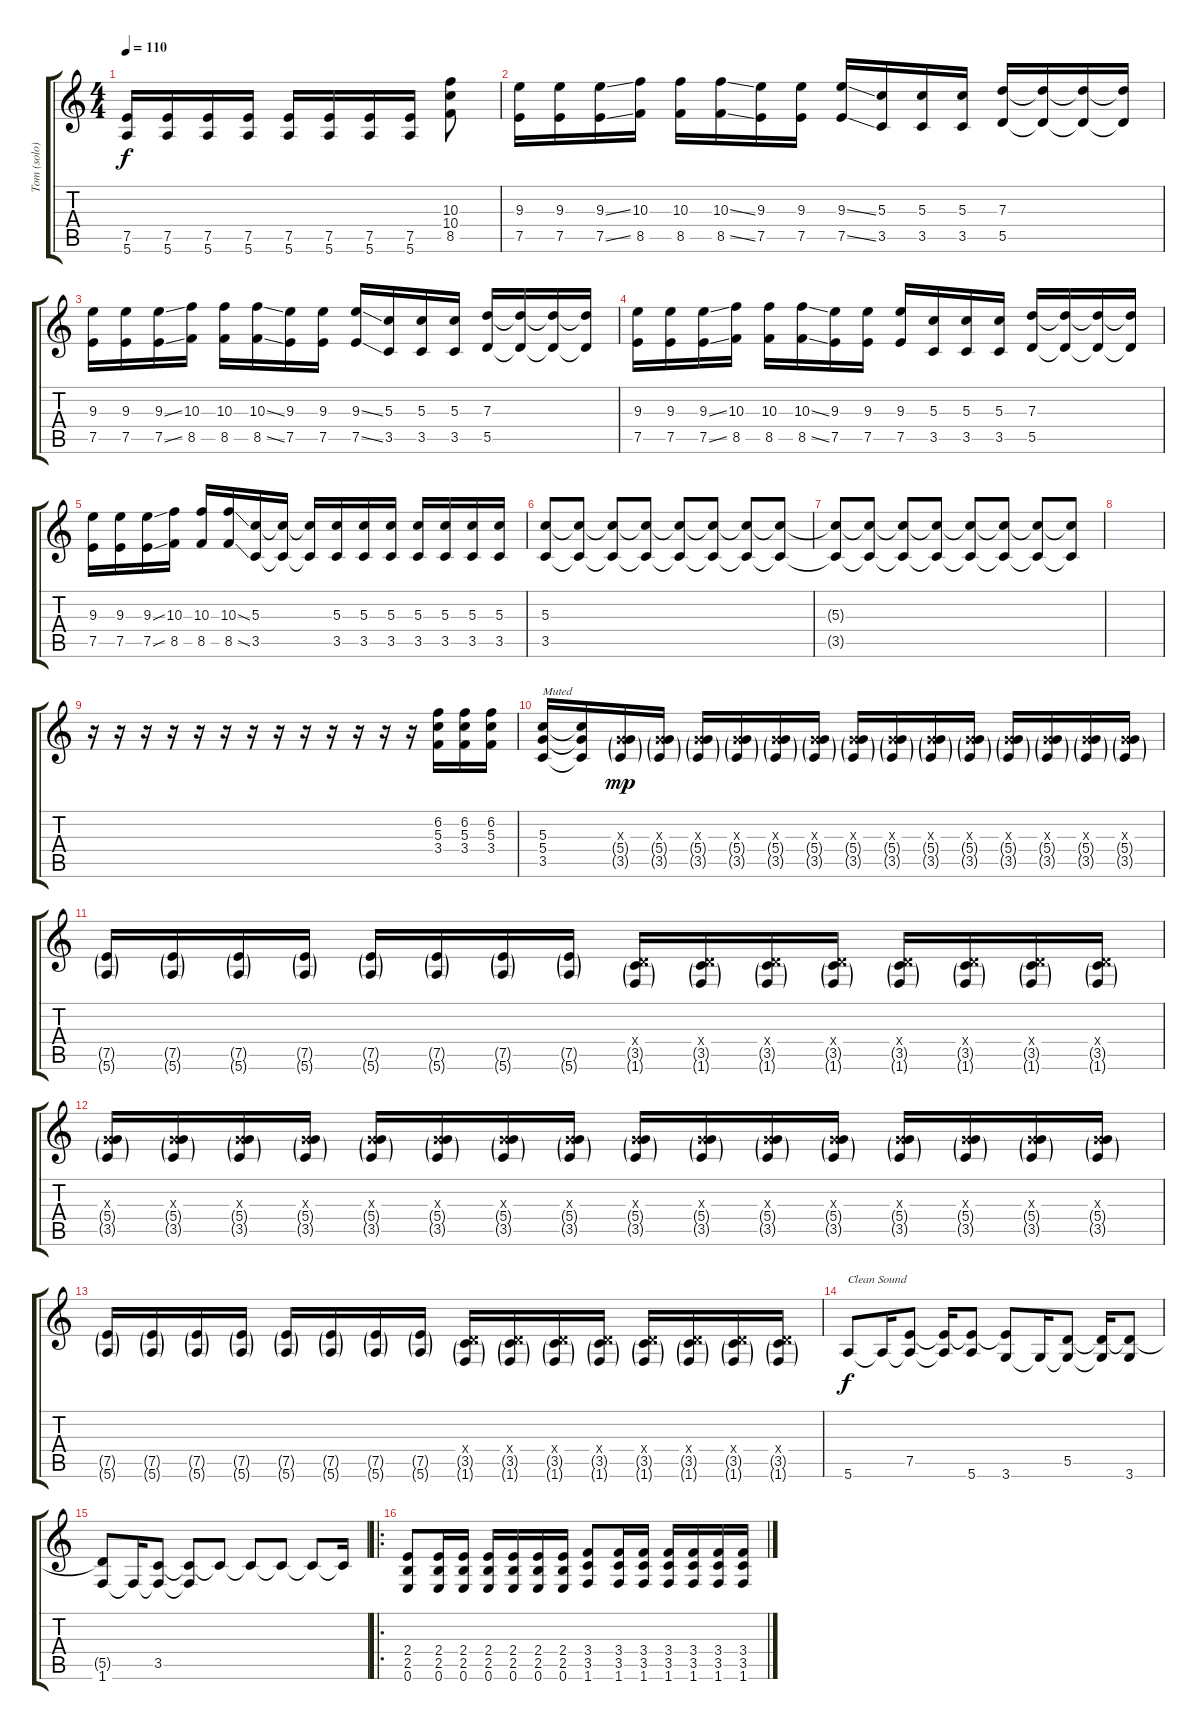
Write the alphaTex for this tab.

\track ("Tom (solo)" "Tom (solo)") {instrument distortionguitar}
\staff {score tabs}
\tuning (E4 B3 G3 D3 A2 E2) {hide}
\ts (4 4)
\tempo 110
\clef g2
\ks c
(7.5 5.6).16{dy f} (7.5 5.6).16 (7.5 5.6).16 (7.5 5.6).16 (7.5 5.6).16 (7.5 5.6).16 (7.5 5.6).16 (7.5 5.6).16 (10.3 10.4 8.5).8{volume 16 instrument distortionguitar} |
(9.3 7.5).16{volume 16 instrument distortionguitar} (9.3 7.5).16 (9.3{ss} 7.5{ss}).16 (10.3 8.5).16 (10.3 8.5).16 (10.3{ss} 8.5{ss}).16 (9.3 7.5).16 (9.3 7.5).16 (9.3{ss} 7.5{ss}).16 (5.3 3.5).16 (5.3 3.5).16 (5.3 3.5).16 (7.3 5.5).16 (7.3{t} 5.5{t}).16 (7.3{t} 5.5{t}).16 (7.3{t} 5.5{t}).16 |
(9.3 7.5).16 (9.3 7.5).16 (9.3{ss} 7.5{ss}).16 (10.3 8.5).16 (10.3 8.5).16 (10.3{ss} 8.5{ss}).16 (9.3 7.5).16 (9.3 7.5).16 (9.3{ss} 7.5{ss}).16 (5.3 3.5).16 (5.3 3.5).16 (5.3 3.5).16 (7.3 5.5).16 (7.3{t} 5.5{t}).16 (7.3{t} 5.5{t}).16 (7.3{t} 5.5{t}).16 |
(9.3 7.5).16 (9.3 7.5).16 (9.3{ss} 7.5{ss}).16 (10.3 8.5).16 (10.3 8.5).16 (10.3{ss} 8.5{ss}).16 (9.3 7.5).16 (9.3 7.5).16 (9.3 7.5).16 (5.3 3.5).16 (5.3 3.5).16 (5.3 3.5).16 (7.3 5.5).16 (7.3{t} 5.5{t}).16 (7.3{t} 5.5{t}).16 (7.3{t} 5.5{t}).16 |
(9.3 7.5).16 (9.3 7.5).16 (9.3{ss} 7.5{ss}).16 (10.3 8.5).16 (10.3 8.5).16 (10.3{ss} 8.5{ss}).16 (5.3 3.5).16 (5.3{t} 3.5{t}).16 (5.3{t} 3.5{t}).16 (5.3 3.5).16 (5.3 3.5).16 (5.3 3.5).16 (5.3 3.5).16 (5.3 3.5).16 (5.3 3.5).16 (5.3 3.5).16 |
(5.3 3.5).8 (5.3{t} 3.5{t}).8 (5.3{t} 3.5{t}).8{volume 15} (5.3{t} 3.5{t}).8{volume 14} (5.3{t} 3.5{t}).8{volume 13} (5.3{t} 3.5{t}).8{volume 11} (5.3{t} 3.5{t}).8{volume 10} (5.3{t} 3.5{t}).8{volume 9} |
(5.3{t} 3.5{t}).8{volume 8} (5.3{t} 3.5{t}).8{volume 7} (5.3{t} 3.5{t}).8{volume 6} (5.3{t} 3.5{t}).8{volume 5} (5.3{t} 3.5{t}).8{volume 4} (5.3{t} 3.5{t}).8{volume 3} (5.3{t} 3.5{t}).8{volume 2} (5.3{t} 3.5{t}).8{volume 0} |
|
r.16 r.16 r.16 r.16 r.16 r.16 r.16 r.16 r.16 r.16 r.16 r.16 r.16 (6.2 5.3 3.4).16 (6.2 5.3 3.4).16 (6.2 5.3 3.4).16 |
(5.3 5.4 3.5).16{txt "Muted"} (5.3{t} 5.4{t} 3.5{t}).16 (0.3{x} 5.4{g} 3.5{g}).16{dy mp} (0.3{x} 5.4{g} 3.5{g}).16 (0.3{x} 5.4{g} 3.5{g}).16 (0.3{x} 5.4{g} 3.5{g}).16 (0.3{x} 5.4{g} 3.5{g}).16 (0.3{x} 5.4{g} 3.5{g}).16 (0.3{x} 5.4{g} 3.5{g}).16 (0.3{x} 5.4{g} 3.5{g}).16 (0.3{x} 5.4{g} 3.5{g}).16 (0.3{x} 5.4{g} 3.5{g}).16 (0.3{x} 5.4{g} 3.5{g}).16 (0.3{x} 5.4{g} 3.5{g}).16 (0.3{x} 5.4{g} 3.5{g}).16 (0.3{x} 5.4{g} 3.5{g}).16 |
(7.5{g} 5.6{g}).16 (7.5{g} 5.6{g}).16 (7.5{g} 5.6{g}).16 (7.5{g} 5.6{g}).16 (7.5{g} 5.6{g}).16 (7.5{g} 5.6{g}).16 (7.5{g} 5.6{g}).16 (7.5{g} 5.6{g}).16 (0.4{x} 3.5{g} 1.6{g}).16 (0.4{x} 3.5{g} 1.6{g}).16 (0.4{x} 3.5{g} 1.6{g}).16 (0.4{x} 3.5{g} 1.6{g}).16 (0.4{x} 3.5{g} 1.6{g}).16 (0.4{x} 3.5{g} 1.6{g}).16 (0.4{x} 3.5{g} 1.6{g}).16 (0.4{x} 3.5{g} 1.6{g}).16 |
(0.3{x} 5.4{g} 3.5{g}).16 (0.3{x} 5.4{g} 3.5{g}).16 (0.3{x} 5.4{g} 3.5{g}).16 (0.3{x} 5.4{g} 3.5{g}).16 (0.3{x} 5.4{g} 3.5{g}).16 (0.3{x} 5.4{g} 3.5{g}).16 (0.3{x} 5.4{g} 3.5{g}).16 (0.3{x} 5.4{g} 3.5{g}).16 (0.3{x} 5.4{g} 3.5{g}).16 (0.3{x} 5.4{g} 3.5{g}).16 (0.3{x} 5.4{g} 3.5{g}).16 (0.3{x} 5.4{g} 3.5{g}).16 (0.3{x} 5.4{g} 3.5{g}).16 (0.3{x} 5.4{g} 3.5{g}).16 (0.3{x} 5.4{g} 3.5{g}).16 (0.3{x} 5.4{g} 3.5{g}).16 |
(7.5{g} 5.6{g}).16 (7.5{g} 5.6{g}).16 (7.5{g} 5.6{g}).16 (7.5{g} 5.6{g}).16 (7.5{g} 5.6{g}).16 (7.5{g} 5.6{g}).16 (7.5{g} 5.6{g}).16 (7.5{g} 5.6{g}).16 (0.4{x} 3.5{g} 1.6{g}).16 (0.4{x} 3.5{g} 1.6{g}).16 (0.4{x} 3.5{g} 1.6{g}).16 (0.4{x} 3.5{g} 1.6{g}).16 (0.4{x} 3.5{g} 1.6{g}).16 (0.4{x} 3.5{g} 1.6{g}).16 (0.4{x} 3.5{g} 1.6{g}).16 (0.4{x} 3.5{g} 1.6{g}).16 |
5.6.8{txt "Clean Sound" dy f volume 16 instrument electricguitarclean} 5.6{t}.16 (7.5 5.6{t}).8 (7.5{t} 5.6{t}).16 (7.5{t} 5.6).8 (7.5{t} 3.6).8 3.6{t}.16 (5.5 3.6{t}).8 (5.5{t} 3.6{t}).16 (5.5{t} 3.6).8 |
(5.5{t} 1.6).8{instrument electricguitarclean} 1.6{t}.16 (3.5 1.6{t}).8 (3.5{t} 1.6{t}).8 3.5{t}.8 3.5{t}.8 3.5{t}.8 3.5{t}.8 3.5{t}.16 |
\ro
(2.4 2.5 0.6).8{volume 16 instrument distortionguitar} (2.4 2.5 0.6).16 (2.4 2.5 0.6).16 (2.4 2.5 0.6).16 (2.4 2.5 0.6).16 (2.4 2.5 0.6).16 (2.4 2.5 0.6).16 (3.4 3.5 1.6).8 (3.4 3.5 1.6).16 (3.4 3.5 1.6).16 (3.4 3.5 1.6).16 (3.4 3.5 1.6).16 (3.4 3.5 1.6).16 (3.4 3.5 1.6).16
